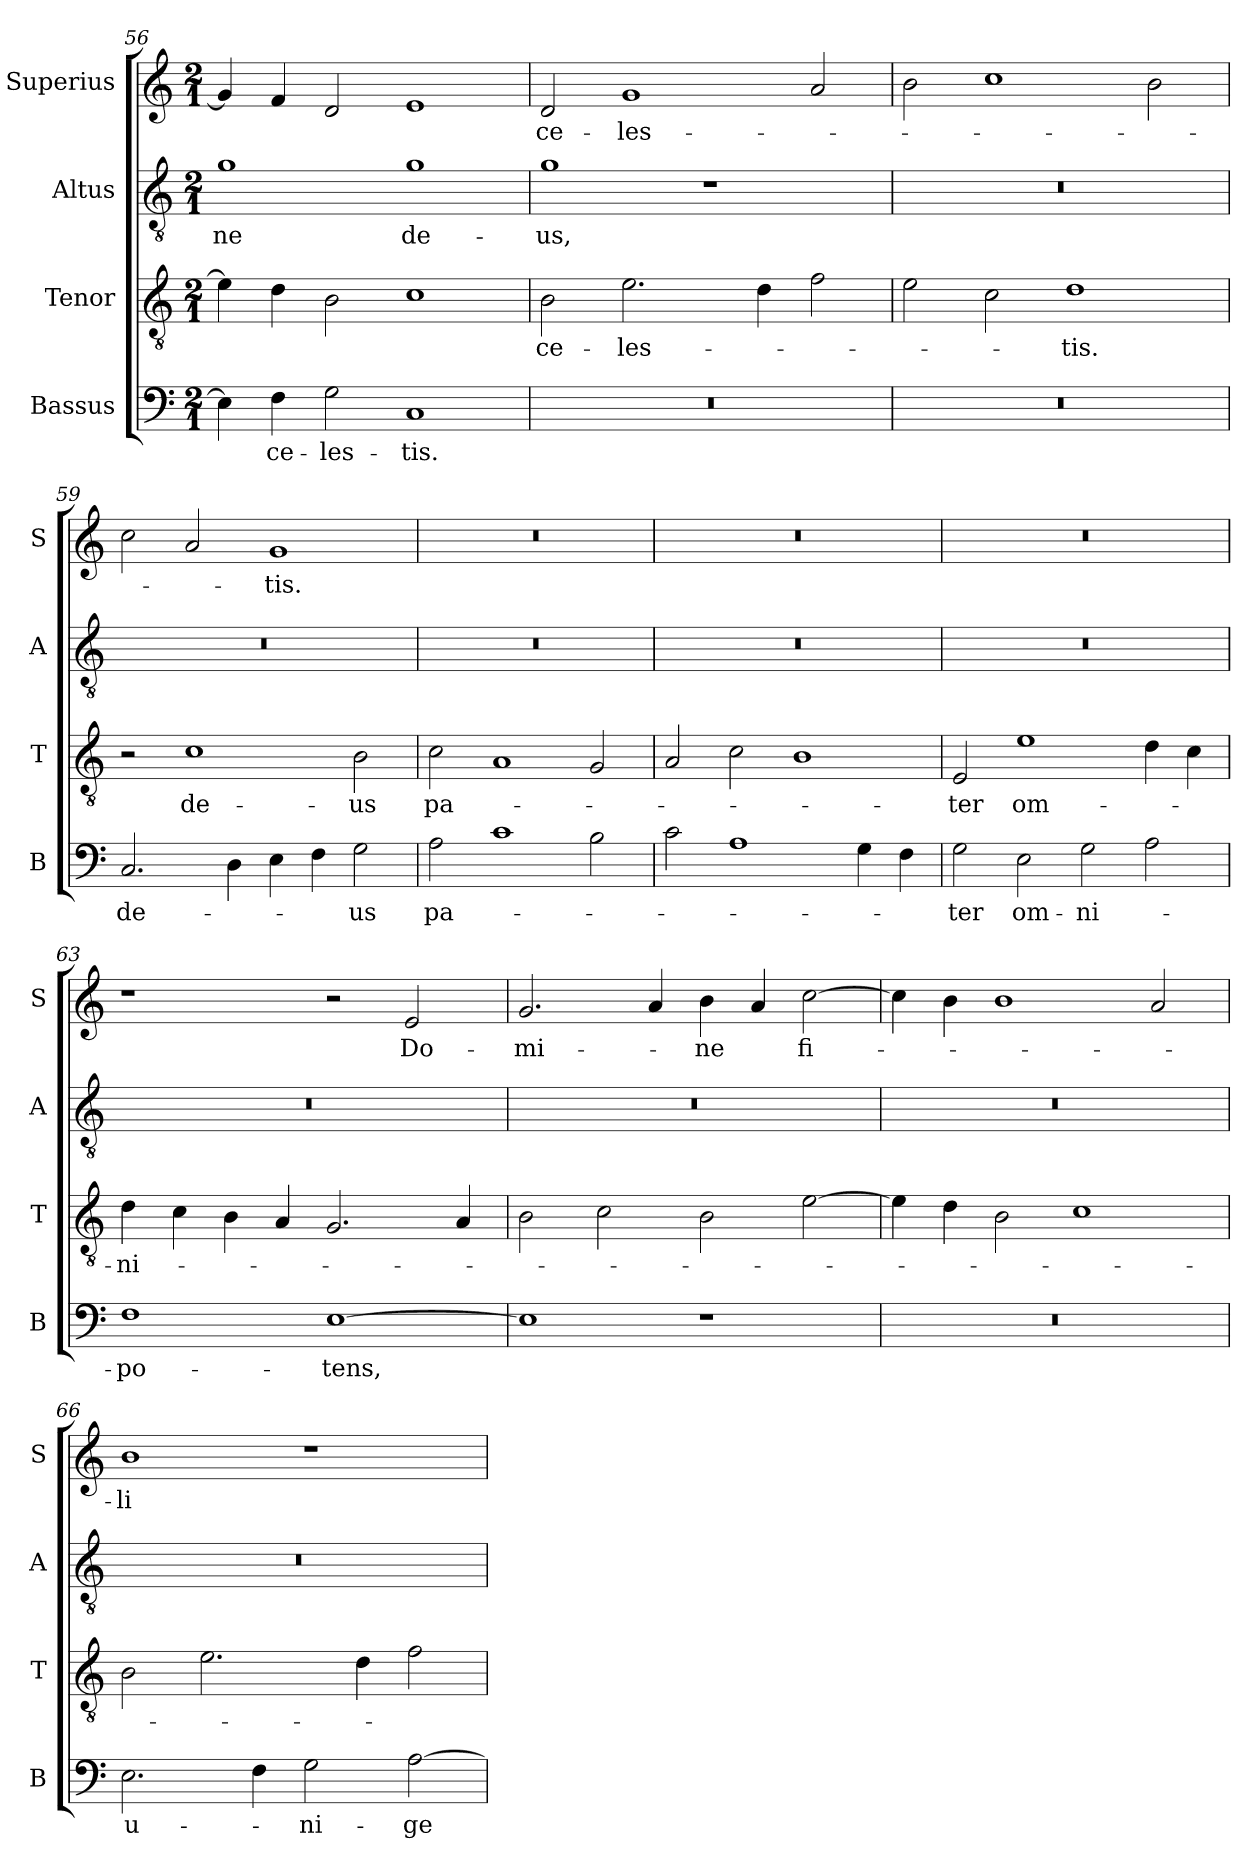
**kern	**text	**kern	**text	**kern	**text	**kern	**text
*part4	*part4	*part3	*part3	*part2	*part2	*part1	*part1
*staff4	*staff4	*staff3	*staff3	*staff2	*staff2	*staff1	*staff1
*I"Bassus	*	*I"Tenor	*	*I"Altus	*	*I"Superius	*
*I'B	*	*I'T	*	*I'A	*	*I'S	*
*clefF4	*	*clefGv2	*	*clefGv2	*	*clefG2	*
*k[]	*	*k[]	*	*k[]	*	*k[]	*
*M2/1	*	*M2/1	*	*M2/1	*	*M2/1	*
=56	=56	=56	=56	=56	=56	=56	=56
4E\]	.	4e\]	.	1g	-ne	4g/]	.
4F\	ce-	4d\	.	.	.	4f/	.
2G\	-les-	2B\	.	.	.	2d/	.
1C	-tis.	1c	.	1g	de-	1e	.
=57	=57	=57	=57	=57	=57	=57	=57
0r	.	2B\	ce-	1g	-us,	2d/	ce-
.	.	2.e\	-les-	.	.	1g	-les-
.	.	.	.	1r	.	.	.
.	.	4d\	.	.	.	.	.
.	.	2f\	.	.	.	2a/	.
=58	=58	=58	=58	=58	=58	=58	=58
0r	.	2e\	.	0r	.	2b\	.
.	.	2c\	.	.	.	1cc	.
.	.	1d	-tis.	.	.	.	.
.	.	.	.	.	.	2b\	.
=59	=59	=59	=59	=59	=59	=59	=59
2.C/	de-	2r	.	0r	.	2cc\	.
.	.	1c	de-	.	.	2a/	.
4D\	.	.	.	.	.	.	.
4E\	.	.	.	.	.	1g	-tis.
4F\	.	.	.	.	.	.	.
2G\	-us	2B\	-us	.	.	.	.
=60	=60	=60	=60	=60	=60	=60	=60
2A\	pa-	2c\	pa-	0r	.	0r	.
1c	.	1A	.	.	.	.	.
2B\	.	2G/	.	.	.	.	.
=61	=61	=61	=61	=61	=61	=61	=61
2c\	.	2A/	.	0r	.	0r	.
1A	.	2c\	.	.	.	.	.
.	.	1B	.	.	.	.	.
4G\	.	.	.	.	.	.	.
4F\	.	.	.	.	.	.	.
=62	=62	=62	=62	=62	=62	=62	=62
2G\	-ter	2E/	-ter	0r	.	0r	.
2E\	om-	1e	om-	.	.	.	.
2G\	-ni-	.	.	.	.	.	.
2A\	.	4d\	.	.	.	.	.
.	.	4c\	.	.	.	.	.
=63	=63	=63	=63	=63	=63	=63	=63
1F	-po-	4d\	-ni-	0r	.	1r	.
.	.	4c\	.	.	.	.	.
.	.	4B\	.	.	.	.	.
.	.	4A/	.	.	.	.	.
[1E	-tens,	2.G/	.	.	.	2r	.
.	.	.	.	.	.	2e/	Do-
.	.	4A/	.	.	.	.	.
=64	=64	=64	=64	=64	=64	=64	=64
1E]	.	2B\	.	0r	.	2.g/	-mi-
.	.	2c\	.	.	.	.	.
.	.	.	.	.	.	4a/	.
1r	.	2B\	.	.	.	4b\	-ne
.	.	.	.	.	.	4a/	.
.	.	[2e\	.	.	.	[2cc\	fi-
=65	=65	=65	=65	=65	=65	=65	=65
0r	.	4e\]	.	0r	.	4cc\]	.
.	.	4d\	.	.	.	4b\	.
.	.	2B\	.	.	.	1b	.
.	.	1c	.	.	.	.	.
.	.	.	.	.	.	2a/	.
=66	=66	=66	=66	=66	=66	=66	=66
2.E\	u-	2B\	.	0r	.	1b	-li
.	.	2.e\	.	.	.	.	.
4F\	.	.	.	.	.	.	.
2G\	-ni-	.	.	.	.	1r	.
.	.	4d\	.	.	.	.	.
[2A\	-ge-	2f\	.	.	.	.	.
=	=	=	=	=	=	=	=
*-	*-	*-	*-	*-	*-	*-	*-
